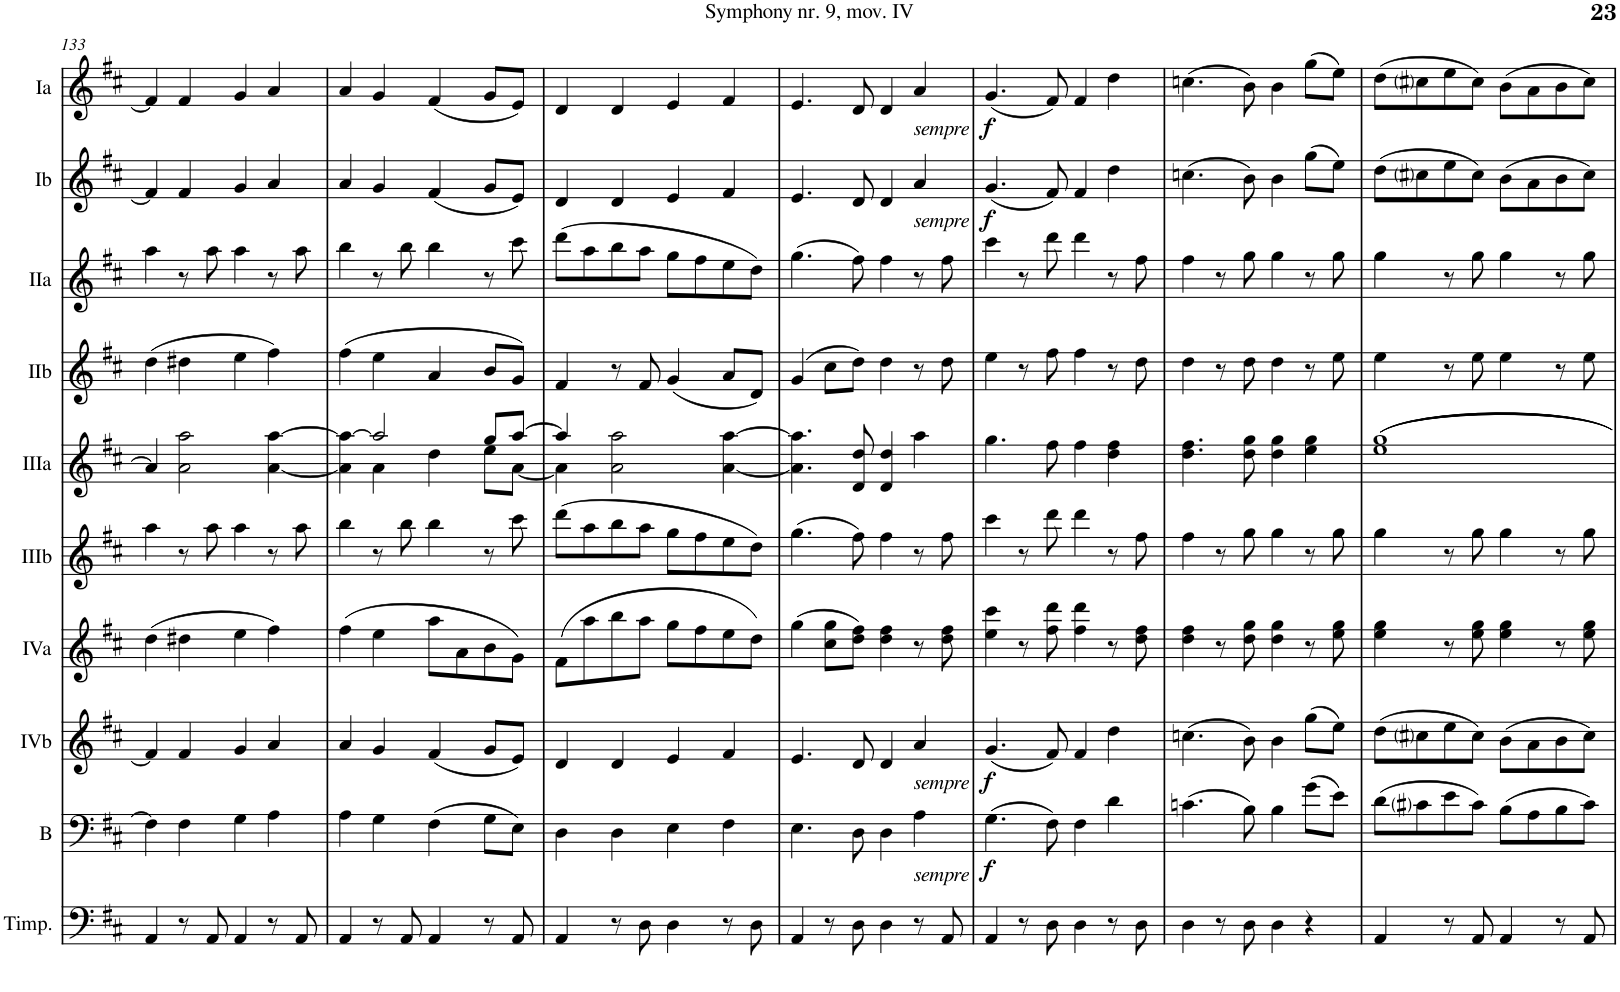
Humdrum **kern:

**kern	**kern	**dynam	**kern	**dynam	**kern	**kern	**kern	**kern	**kern	**kern	**dynam	**kern	**dynam
*part10	*part9	*part9	*part8	*part8	*part7	*part6	*part5	*part4	*part3	*part2	*part2	*part1	*part1
*staff10	*staff9	*staff9	*staff8	*staff8	*staff7	*staff6	*staff5	*staff4	*staff3	*staff2	*staff2	*staff1	*staff1
*I"Timpani	*I"Bass	*	*I"Acc. 4b	*	*I"Acc. 4a	*I"Acc. 3b	*I"Acc. 3a	*I"Acc. 2b	*I"Acc. 2a	*I"Acc. 1b	*	*I"Acc. 1a	*
*I'Timp.	*I'B	*	*	*	*	*	*	*	*	*	*	*	*
!!LO:PB:g=z
*clefF4	*clefF4	*	*clefG2	*	*clefG2	*clefG2	*clefG2	*clefG2	*clefG2	*clefG2	*	*clefG2	*
*	*Trd7c12	*	*Trd7c12	*	*Trd7c12	*Trd7c12	*Trd7c12	*	*	*	*	*	*
*k[f#c#]	*k[f#c#]	*	*k[f#c#]	*	*k[f#c#]	*k[f#c#]	*k[f#c#]	*k[f#c#]	*k[f#c#]	*k[f#c#]	*	*k[f#c#]	*
*M4/4	*M4/4	*	*M4/4	*	*M4/4	*M4/4	*M4/4	*M4/4	*M4/4	*M4/4	*	*M4/4	*
*met(c)	*met(c)	*	*met(c)	*	*met(c)	*met(c)	*met(c)	*met(c)	*met(c)	*met(c)	*	*met(c)	*
=133	=133	=133	=133	=133	=133	=133	=133	=133	=133	=133	=133	=133	=133
4AA/	4F#\]	.	4f#/]	.	(4dd\	4aa\	4a/]	(4dd\	4aa\	4f#/]	.	4f#/]	.
8r	4F#\	.	4f#/	.	4dd#X\	8r	2a\ 2aa\	4dd#X\	8r	4f#/	.	4f#/	.
8AA/	.	.	.	.	.	8aa\	.	.	8aa\	.	.	.	.
4AA/	4G\	.	4g/	.	4ee\	4aa\	.	4ee\	4aa\	4g/	.	4g/	.
8r	4A\	.	4a/	.	4ff#\)	8r	[4a\ [4aa\	4ff#\)	8r	4a/	.	4a/	.
8AA/	.	.	.	.	.	8aa\	.	.	8aa\	.	.	.	.
=134	=134	=134	=134	=134	=134	=134	=134	=134	=134	=134	=134	=134	=134
*	*	*	*	*	*	*	*^	*	*	*	*	*	*
4AA/	4A\	.	4a/	.	(4ff#\	4bb\	4a\] 4aa\_	4ryy	(4ff#\	4bb\	4a/	.	4a/	.
8r	4G\	.	4g/	.	4ee\	8r	2aa/]	4a\	4ee\	8r	4g/	.	4g/	.
8AA/	.	.	.	.	.	8bb\	.	.	.	8bb\	.	.	.	.
4AA/	(4F#\	.	(4f#/	.	8aa\L	4bb\	.	4dd\	4a/	4bb\	(4f#/	.	(4f#/	.
.	.	.	.	.	8a\	.	.	.	.	.	.	.	.	.
8r	8G\L	.	8g/L	.	8b\	8r	8gg/L	8ee\L	8b/L	8r	8g/L	.	8g/L	.
8AA/	8E\J)	.	8e/J)	.	8g\J)	8ccc#\	[8aa/J	[8a\J	8g/J)	8ccc#\	8e/J)	.	8e/J)	.
=135	=135	=135	=135	=135	=135	=135	=135	=135	=135	=135	=135	=135	=135	=135
4AA/	4D\	.	4d/	.	(8f#\L	(8ddd\L	4aa/]	4a\]	4f#/	(8ddd\L	4d/	.	4d/	.
.	.	.	.	.	8aa\	8aa\	.	.	.	8aa\	.	.	.	.
8r	4D\	.	4d/	.	8bb\	8bb\	2a\ 2aa\	2.ryy	8r	8bb\	4d/	.	4d/	.
8D\	.	.	.	.	8aa\J	8aa\J	.	.	8f#/	8aa\J	.	.	.	.
4D\	4E\	.	4e/	.	8gg\L	8gg\L	.	.	(4g/	8gg\L	4e/	.	4e/	.
.	.	.	.	.	8ff#\	8ff#\	.	.	.	8ff#\	.	.	.	.
8r	4F#\	.	4f#/	.	8ee\	8ee\	[4a\ [4aa\	.	8a/L	8ee\	4f#/	.	4f#/	.
8D\	.	.	.	.	8dd\J)	8dd\J)	.	.	8d/J)	8dd\J)	.	.	.	.
*	*	*	*	*	*	*	*v	*v	*	*	*	*	*	*
=136	=136	=136	=136	=136	=136	=136	=136	=136	=136	=136	=136	=136	=136
4AA/	4.E\	.	4.e/	.	(4gg\	(4.gg\	4.a\] 4.aa\]	(4g/	(4.gg\	4.e/	.	4.e/	.
8r	.	.	.	.	8cc#\ 8gg\L	.	.	8cc#\L	.	.	.	.	.
8D\	8D\	.	8d/	.	8dd\ 8ff#\J)	8ff#\)	8d/ 8dd/	8dd\J)	8ff#\)	8d/	.	8d/	.
4D\	4D\	.	4d/	.	4dd\ 4ff#\	4ff#\	4d/ 4dd/	4dd\	4ff#\	4d/	.	4d/	.
8r	4A\	.	4a/	.	8r	8r	4aa\	8r	8r	4a/	.	4a/	.
8AA/	.	.	.	.	8dd\ 8ff#\	8ff#\	.	8dd\	8ff#\	.	.	.	.
=137	=137	=137	=137	=137	=137	=137	=137	=137	=137	=137	=137	=137	=137
!	!	!	!	!	!	!	!	!	!	!	!	!LO:TX:b:i:t=sempre	!
!	!	!	!	!	!	!	!	!	!	!LO:TX:b:i:t=sempre	!	!	!
!	!	!	!LO:TX:b:i:t=sempre	!	!	!	!	!	!	!	!	!	!
!	!LO:TX:b:i:t=sempre	!	!	!	!	!	!	!	!	!	!	!	!
!	!	!LO:DY:b	!	!LO:DY:b	!	!	!	!	!	!	!LO:DY:b	!	!LO:DY:b
4AA/	(4.G\	f	(4.g/	f	4ee\ 4ccc#\	4ccc#\	4.gg\	4ee\	4ccc#\	(4.g/	f	(4.g/	f
8r	.	.	.	.	8r	8r	.	8r	8r	.	.	.	.
8D\	8F#\)	.	8f#/)	.	8ff#\ 8ddd\	8ddd\	8ff#\	8ff#\	8ddd\	8f#/)	.	8f#/)	.
4D\	4F#\	.	4f#/	.	4ff#\ 4ddd\	4ddd\	4ff#\	4ff#\	4ddd\	4f#/	.	4f#/	.
8r	4d\	.	4dd\	.	8r	8r	4dd\ 4ff#\	8r	8r	4dd\	.	4dd\	.
8D\	.	.	.	.	8dd\ 8ff#\	8ff#\	.	8dd\	8ff#\	.	.	.	.
=138	=138	=138	=138	=138	=138	=138	=138	=138	=138	=138	=138	=138	=138
4D\	(4.cn\	.	(4.ccn\	.	4dd\ 4ff#\	4ff#\	4.dd\ 4.ff#\	4dd\	4ff#\	(4.ccn\	.	(4.ccn\	.
8r	.	.	.	.	8r	8r	.	8r	8r	.	.	.	.
8D\	8B\)	.	8b\)	.	8dd\ 8gg\	8gg\	8dd\ 8gg\	8dd\	8gg\	8b\)	.	8b\)	.
4D\	4B\	.	4b\	.	4dd\ 4gg\	4gg\	4dd\ 4gg\	4dd\	4gg\	4b\	.	4b\	.
4r	(8g\L	.	(8gg\L	.	8r	8r	4ee\ 4gg\	8r	8r	(8gg\L	.	(8gg\L	.
.	8e\J)	.	8ee\J)	.	8ee\ 8gg\	8gg\	.	8ee\	8gg\	8ee\J)	.	8ee\J)	.
=139	=139	=139	=139	=139	=139	=139	=139	=139	=139	=139	=139	=139	=139
4AA/	(8d\L	.	(8dd\L	.	4ee\ 4gg\	4gg\	1ee 1gg	4ee\	4gg\	(8dd\L	.	(8dd\L	.
.	8c#i\	.	8cc#i\	.	.	.	.	.	.	8cc#i\	.	8cc#i\	.
8r	8e\	.	8ee\	.	8r	8r	.	8r	8r	8ee\	.	8ee\	.
8AA/	8c#\J)	.	8cc#\J)	.	8ee\ 8gg\	8gg\	.	8ee\	8gg\	8cc#\J)	.	8cc#\J)	.
4AA/	(8B\L	.	(8b\L	.	4ee\ 4gg\	4gg\	.	4ee\	4gg\	(8b\L	.	(8b\L	.
.	8A\	.	8a\	.	.	.	.	.	.	8a\	.	8a\	.
8r	8B\	.	8b\	.	8r	8r	.	8r	8r	8b\	.	8b\	.
8AA/	8c#\J)	.	8cc#\J)	.	8ee\ 8gg\	8gg\	.	8ee\	8gg\	8cc#\J)	.	8cc#\J)	.
=	=	=	=	=	=	=	=	=	=	=	=	=	=
*-	*-	*-	*-	*-	*-	*-	*-	*-	*-	*-	*-	*-	*-
